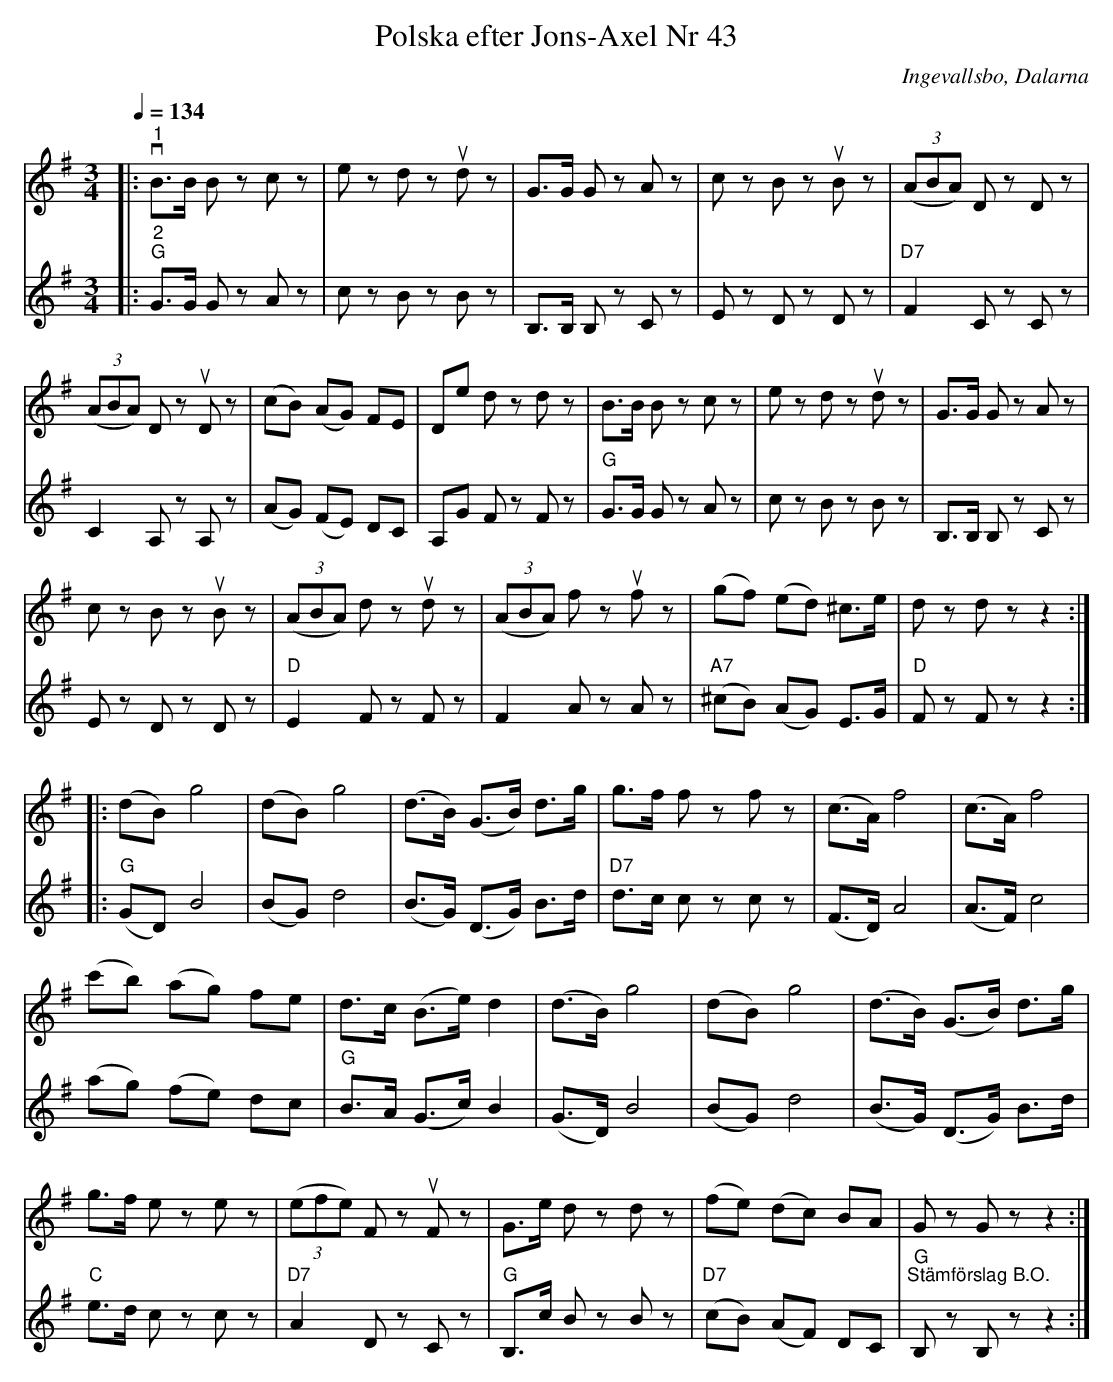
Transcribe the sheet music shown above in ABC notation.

X:1
T:Polska efter Jons-Axel Nr 43
O:Ingevallsbo, Dalarna
L:1/8
Q:1/4=134
M:3/4
K:G
V:1
|:"^1"v B>B B z c z | e z d zu d z | G>G G z A z | c z B zu B z | (3(ABA) D z D z |
(3(ABA) D zu D z | (cB) (AG) FE | De d z d z | B>B B z c z | e z d zu d z | G>G G z A z |
c z B zu B z | (3(ABA) d zu d z | (3(ABA) f zu f z | (gf) (ed) ^c>e | d z d z z2 ::
(dB) g4 | (dB) g4 | (d>B) (G>B) d>g | g>f f z f z | (c>A) f4 | (c>A) f4 |
(c'b) (ag) fe | d>c (B>e) d2 | (d>B) g4 | (dB) g4 | (d>B) (G>B) d>g |
g>f e z e z | (3(efe) F zu F z | G>e d z d z | (fe) (dc) BA | G z G z z2 :|
V:2
|:"^2" "G" G>G G z A z | c z B z B z | B,>B, B, z C z |  E z D z D z | "D7" F2 C z C z | C2 A, z A, z |
(AG) (FE) DC | A,G F z F z | "G" G>G G z A z | c z B z B z | B,>B, B, z C z |  E z D z D z |
"D" E2 F z F z | F2 A z A z | "A7" (^cB) (AG) E>G |"D" F z F z z2 ::"G" (GD) B4 | (BG) d4 |
(B>G) (D>G) B>d |"D7" d>c c z c z | (F>D) A4 | (A>F) c4 | (ag) (fe) dc |"G" B>A (G>c) B2 |
(G>D) B4 | (BG) d4 | (B>G) (D>G) B>d | "C" e>d c z c z |"D7" A2 D z C z |"G" B,>c B z B z |
"D7" (cB) (AF) DC |"G" "^Stämförslag B.O." B, z B, z z2 :|
